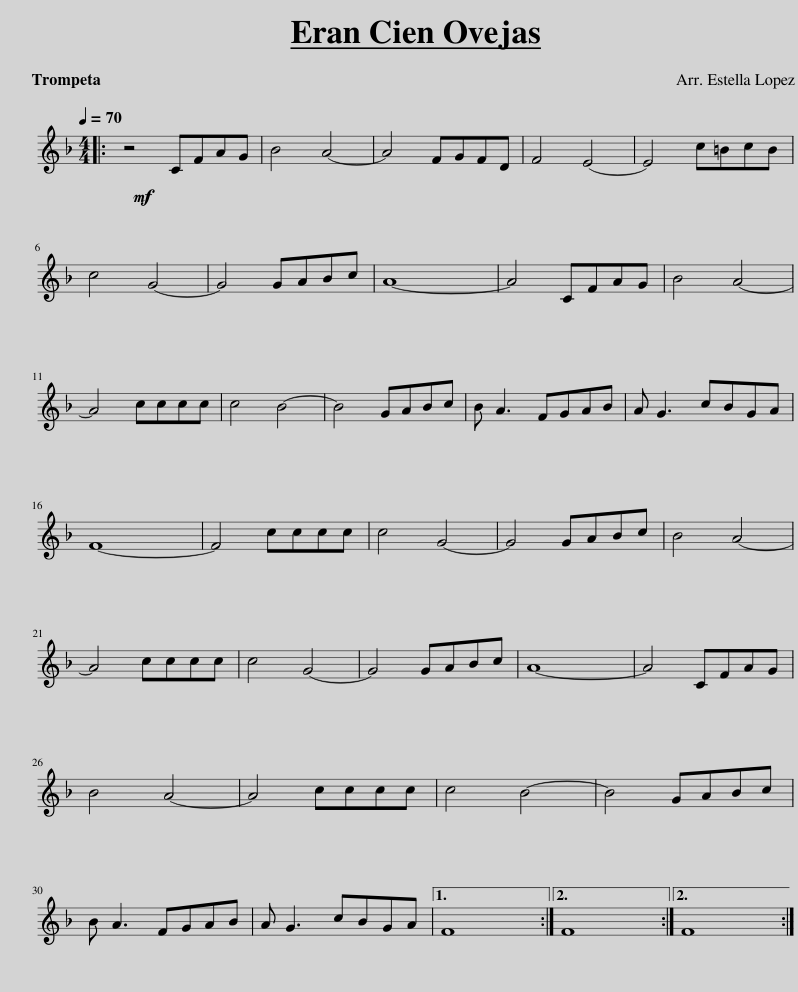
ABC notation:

X:1
L:1/8
Q:1/4=70
M:4/4
I:linebreak $
K:F
V:1 treble
V:1
|:!mf! z4 CFAG | B4 A4- | A4 FGFD | F4 E4- | E4 c=BcB |$ %5
 c4 G4- | G4 GABc | A8- | A4 CFAG | B4 A4- |$ %10
 A4 cccc | c4 B4- | B4 GABc | B A3 FGAB | A G3 cBGA |$ %15
 F8- | F4 cccc | c4 G4- | G4 GABc | B4 A4- |$ %20
 A4 cccc | c4 G4- | G4 GABc | A8- | A4 CFAG |$ %25
 B4 A4- | A4 cccc | c4 B4- | B4 GABc |$ B A3 FGAB | %30
 A G3 cBGA |1 F8 :|2 F8 :|2 F8 :| %34
